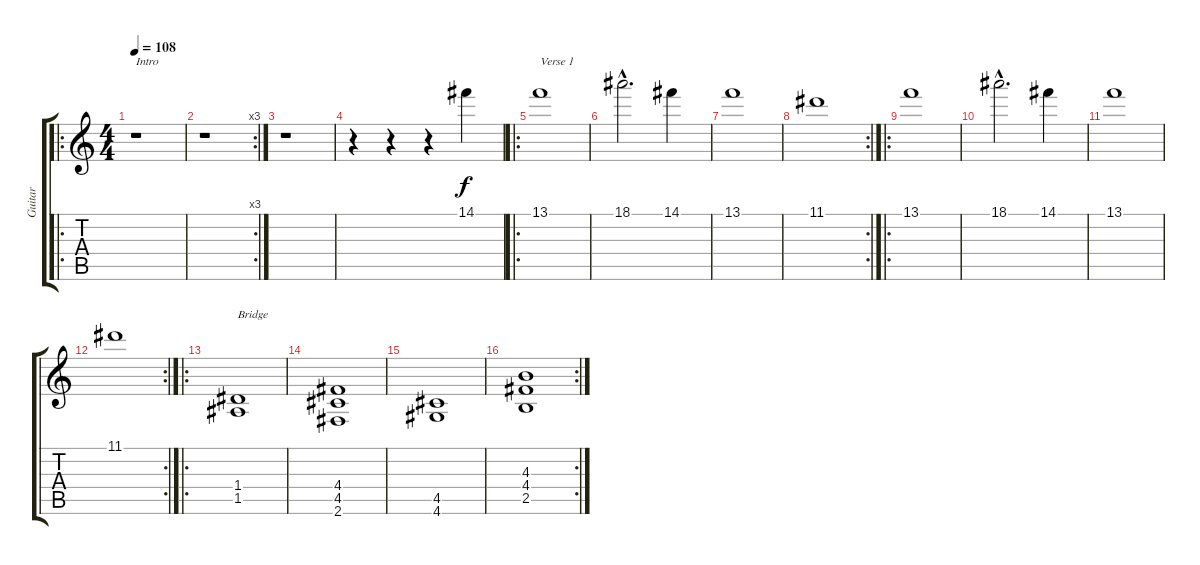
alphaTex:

\track ("Guitar" "Guitar") {instrument distortionguitar}
\staff {score tabs}
\tuning (E4 B3 G3 D3 A2 E2) {hide}
\ro
\ts (4 4)
\tempo 108
\clef g2
\ks c
r.1{txt "Intro" dy f instrument distortionguitar} |
\rc 3
r.1 |
r.1 |
r.4 r.4 r.4 14.1.4 |
\ro
13.1.1{txt "Verse 1"} |
18.1{hac}.2{d} 14.1.4 |
13.1.1 |
\rc 2
11.1.1 |
\ro
13.1.1 |
18.1{hac}.2{d} 14.1.4 |
13.1.1 |
\rc 2
11.1.1 |
\ro
(1.4 1.5).1{txt "Bridge"} |
(4.4 4.5 2.6).1 |
(4.5 4.6).1 |
\rc 2
(4.3 4.4 2.5).1
